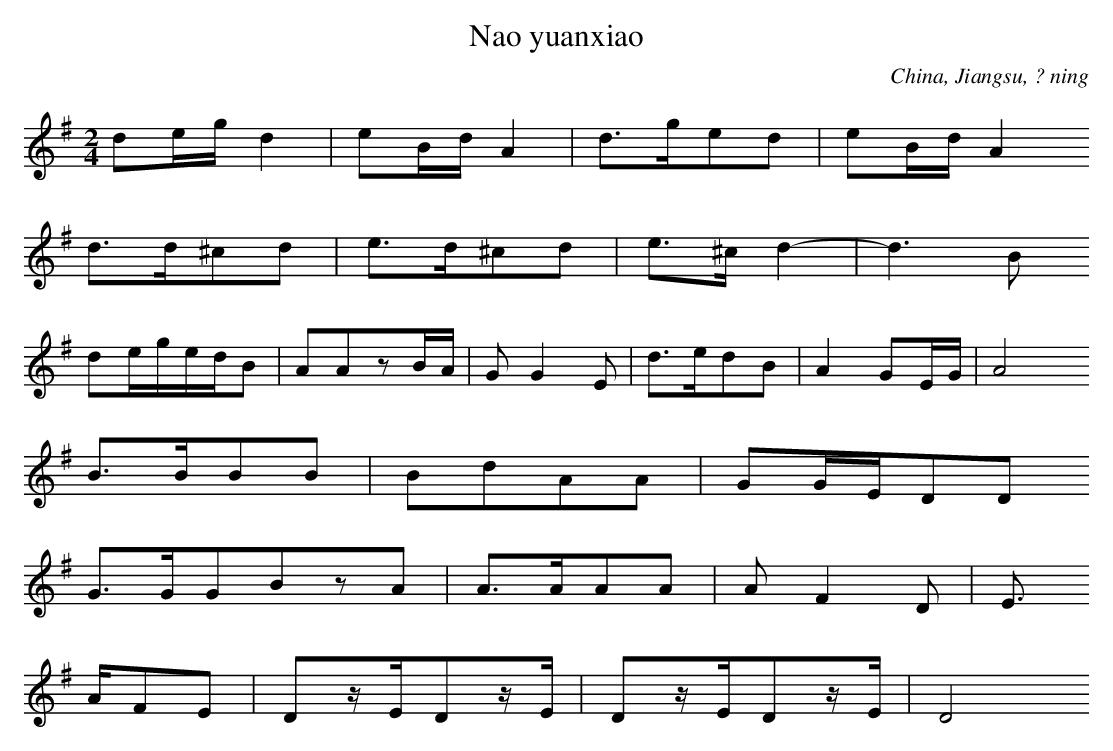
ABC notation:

X:1
T: Nao yuanxiao
O: China, Jiangsu, ? ning
M: 2/4
L: 1/16
K: G
d2egd4 | e2BdA4 | d3ge2d2 | e2BdA4
d3d^c2d2 | e3d^c2d2 | e3^cd4- | d6B2
d2egedB2 | A2A2z2BA | G2G4E2 | d3ed2B2 | A4G2EG | A8
B3BB2B2 | B2d2A2A2 | G2GED2D2
G3GG2B2z2A2 | A3AA2A2 | A2F4D2 | E3
AF2E2 | D2zED2zE | D2zED2zE | D8
